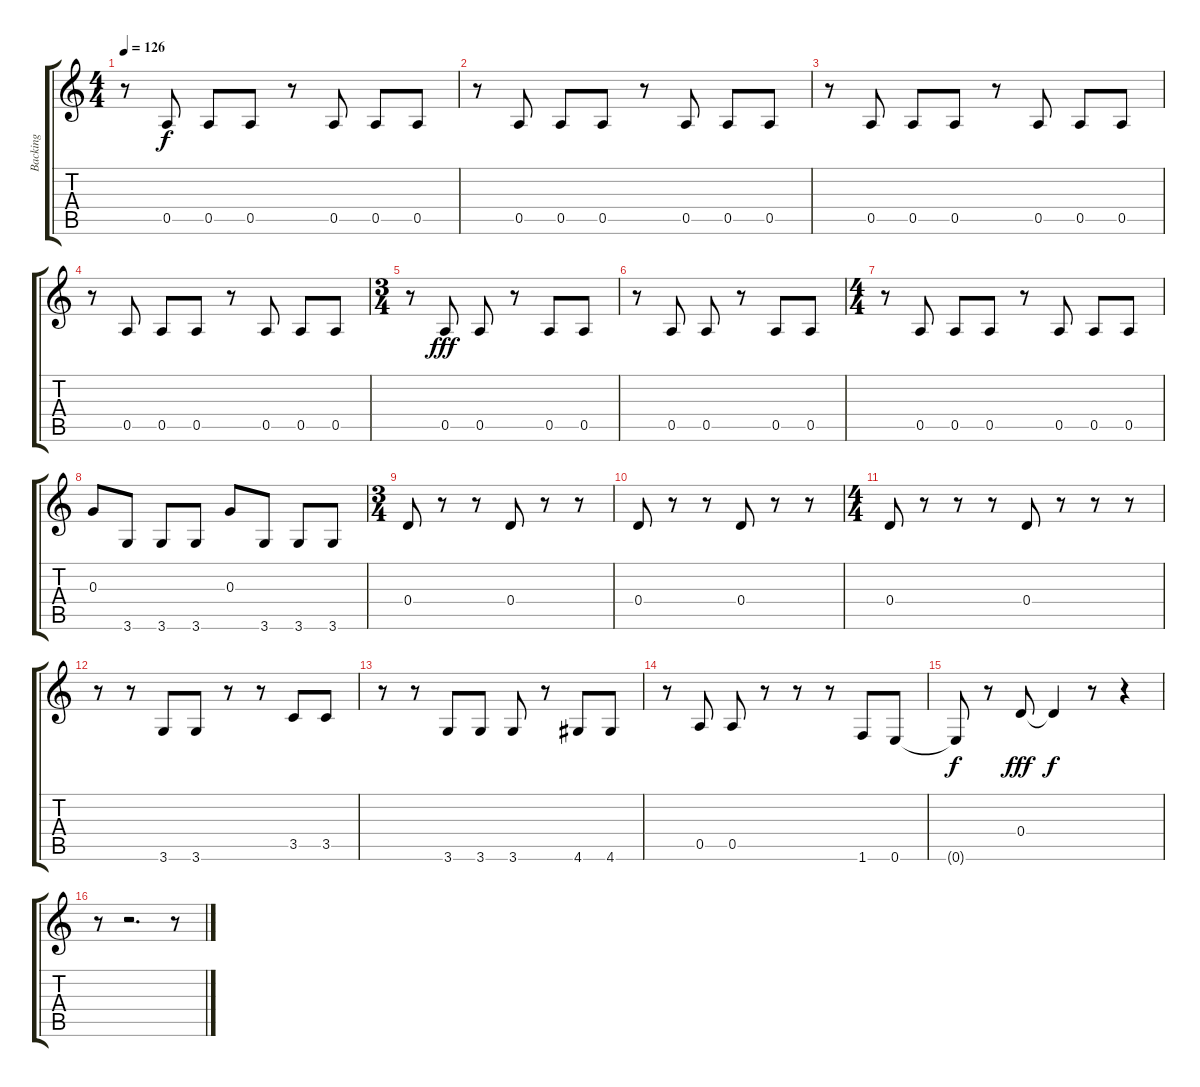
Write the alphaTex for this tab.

\track ("Backing" "Backing") {instrument contrabass}
\staff {score tabs}
\tuning (E4 B3 G3 D3 A2 E2) {hide}
\ts (4 4)
\tempo 126
\clef g2
\ks c
r.8{dy f} 0.5.8 0.5.8 0.5.8 r.8 0.5.8 0.5.8 0.5.8 |
r.8 0.5.8 0.5.8 0.5.8 r.8 0.5.8 0.5.8 0.5.8 |
r.8 0.5.8 0.5.8 0.5.8 r.8 0.5.8 0.5.8 0.5.8 |
r.8 0.5.8 0.5.8 0.5.8 r.8 0.5.8 0.5.8 0.5.8 |
\ts (3 4)
r.8 0.5.8{dy fff} 0.5.8 r.8 0.5.8 0.5.8 |
r.8 0.5.8 0.5.8 r.8 0.5.8 0.5.8 |
\ts (4 4)
r.8 0.5.8 0.5.8 0.5.8 r.8 0.5.8 0.5.8 0.5.8 |
0.3.8 3.6.8 3.6.8 3.6.8 0.3.8 3.6.8 3.6.8 3.6.8 |
\ts (3 4)
0.4.8 r.8 r.8 0.4.8 r.8 r.8 |
0.4.8 r.8 r.8 0.4.8 r.8 r.8 |
\ts (4 4)
0.4.8 r.8 r.8 r.8 0.4.8 r.8 r.8 r.8 |
r.8 r.8 3.6.8 3.6.8 r.8 r.8 3.5.8 3.5.8 |
r.8 r.8 3.6.8 3.6.8 3.6.8 r.8 4.6.8 4.6.8 |
r.8 0.5.8 0.5.8 r.8 r.8 r.8 1.6.8 0.6.8 |
0.6{t}.8{dy f} r.8 0.4.8{dy fff} 0.4{t}.4{dy f} r.8 r.4 |
r.8 r.2{d} r.8
